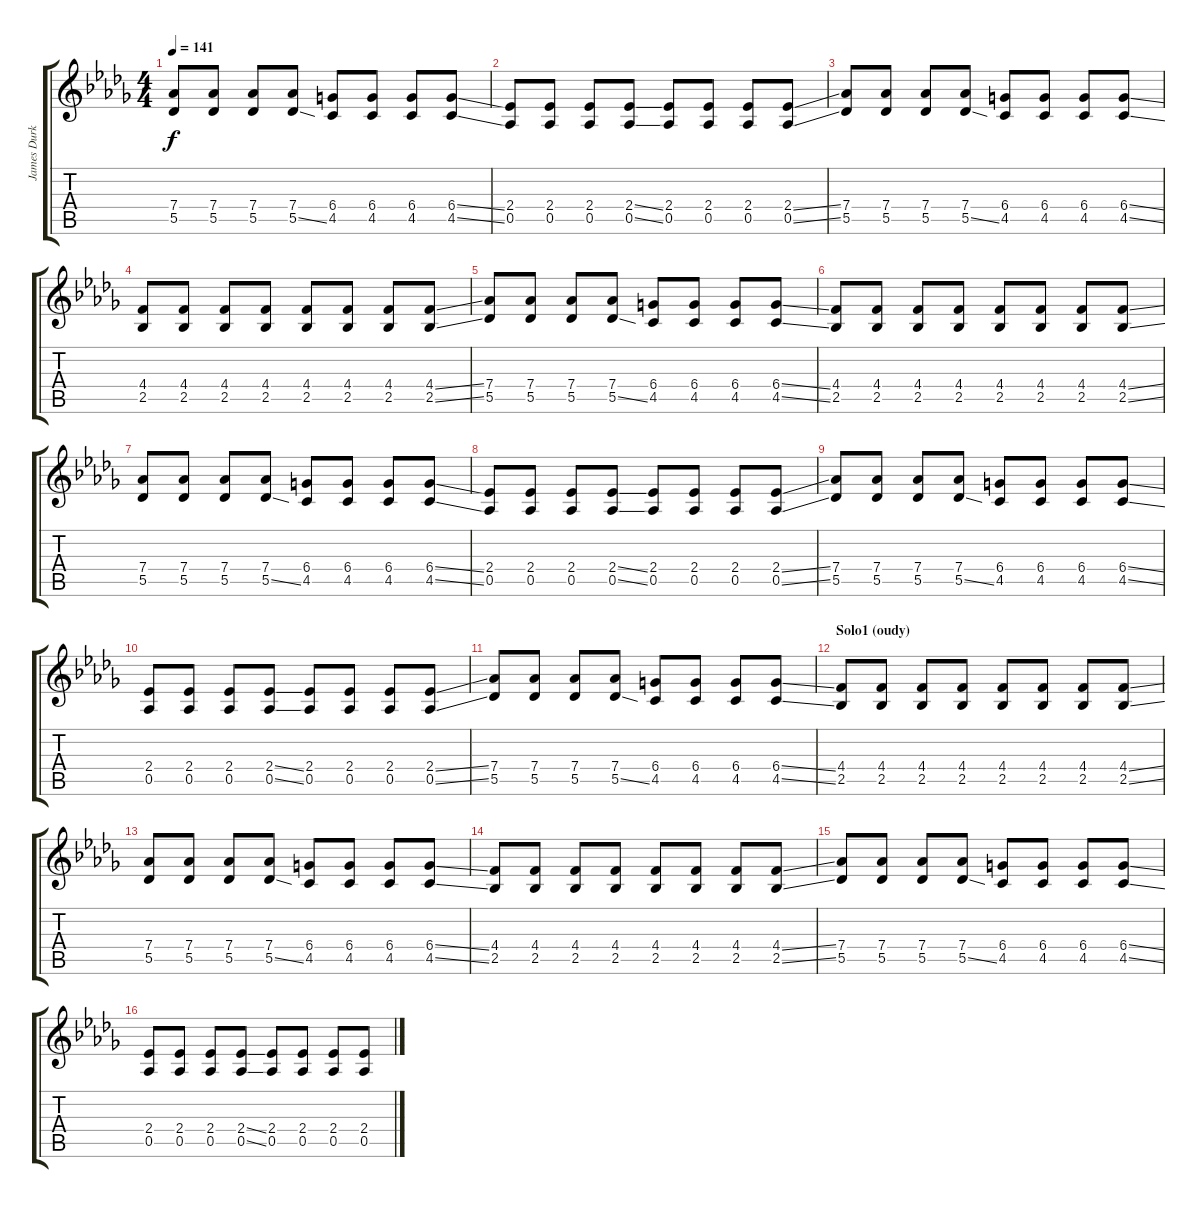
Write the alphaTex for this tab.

\track ("James Durkin (Guitar)" "James Durk") {instrument overdrivenguitar}
\staff {score tabs}
\tuning (Eb4 Bb3 Gb3 Db3 Ab2 Eb2) {hide}
\ts (4 4)
\tempo 141
\clef g2
\ks db
(7.4 5.5).8{dy f} (7.4 5.5).8 (7.4 5.5).8 (7.4 5.5{ss}).8 (6.4 4.5).8 (6.4 4.5).8 (6.4 4.5).8 (6.4{ss} 4.5{ss}).8 |
(2.4 0.5).8 (2.4 0.5).8 (2.4 0.5).8 (2.4{ss} 0.5{ss}).8 (2.4 0.5).8 (2.4 0.5).8 (2.4 0.5).8 (2.4{ss} 0.5{ss}).8 |
(7.4 5.5).8 (7.4 5.5).8 (7.4 5.5).8 (7.4 5.5{ss}).8 (6.4 4.5).8 (6.4 4.5).8 (6.4 4.5).8 (6.4{ss} 4.5{ss}).8 |
(4.4 2.5).8 (4.4 2.5).8 (4.4 2.5).8 (4.4 2.5).8 (4.4 2.5).8 (4.4 2.5).8 (4.4 2.5).8 (4.4{ss} 2.5{ss}).8 |
(7.4 5.5).8 (7.4 5.5).8 (7.4 5.5).8 (7.4 5.5{ss}).8 (6.4 4.5).8 (6.4 4.5).8 (6.4 4.5).8 (6.4{ss} 4.5{ss}).8 |
(4.4 2.5).8 (4.4 2.5).8 (4.4 2.5).8 (4.4 2.5).8 (4.4 2.5).8 (4.4 2.5).8 (4.4 2.5).8 (4.4{ss} 2.5{ss}).8 |
(7.4 5.5).8 (7.4 5.5).8 (7.4 5.5).8 (7.4 5.5{ss}).8 (6.4 4.5).8 (6.4 4.5).8 (6.4 4.5).8 (6.4{ss} 4.5{ss}).8 |
(2.4 0.5).8 (2.4 0.5).8 (2.4 0.5).8 (2.4{ss} 0.5{ss}).8 (2.4 0.5).8 (2.4 0.5).8 (2.4 0.5).8 (2.4{ss} 0.5{ss}).8 |
(7.4 5.5).8 (7.4 5.5).8 (7.4 5.5).8 (7.4 5.5{ss}).8 (6.4 4.5).8 (6.4 4.5).8 (6.4 4.5).8 (6.4{ss} 4.5{ss}).8 |
(2.4 0.5).8 (2.4 0.5).8 (2.4 0.5).8 (2.4{ss} 0.5{ss}).8 (2.4 0.5).8 (2.4 0.5).8 (2.4 0.5).8 (2.4{ss} 0.5{ss}).8 |
(7.4 5.5).8 (7.4 5.5).8 (7.4 5.5).8 (7.4 5.5{ss}).8 (6.4 4.5).8 (6.4 4.5).8 (6.4 4.5).8 (6.4{ss} 4.5{ss}).8 |
\section ("" "Solo1 (oudy)")
(4.4 2.5).8 (4.4 2.5).8 (4.4 2.5).8 (4.4 2.5).8 (4.4 2.5).8 (4.4 2.5).8 (4.4 2.5).8 (4.4{ss} 2.5{ss}).8 |
(7.4 5.5).8 (7.4 5.5).8 (7.4 5.5).8 (7.4 5.5{ss}).8 (6.4 4.5).8 (6.4 4.5).8 (6.4 4.5).8 (6.4{ss} 4.5{ss}).8 |
(4.4 2.5).8 (4.4 2.5).8 (4.4 2.5).8 (4.4 2.5).8 (4.4 2.5).8 (4.4 2.5).8 (4.4 2.5).8 (4.4{ss} 2.5{ss}).8 |
(7.4 5.5).8 (7.4 5.5).8 (7.4 5.5).8 (7.4 5.5{ss}).8 (6.4 4.5).8 (6.4 4.5).8 (6.4 4.5).8 (6.4{ss} 4.5{ss}).8 |
(2.4 0.5).8 (2.4 0.5).8 (2.4 0.5).8 (2.4{ss} 0.5{ss}).8 (2.4 0.5).8 (2.4 0.5).8 (2.4 0.5).8 (2.4{ss} 0.5{ss}).8
